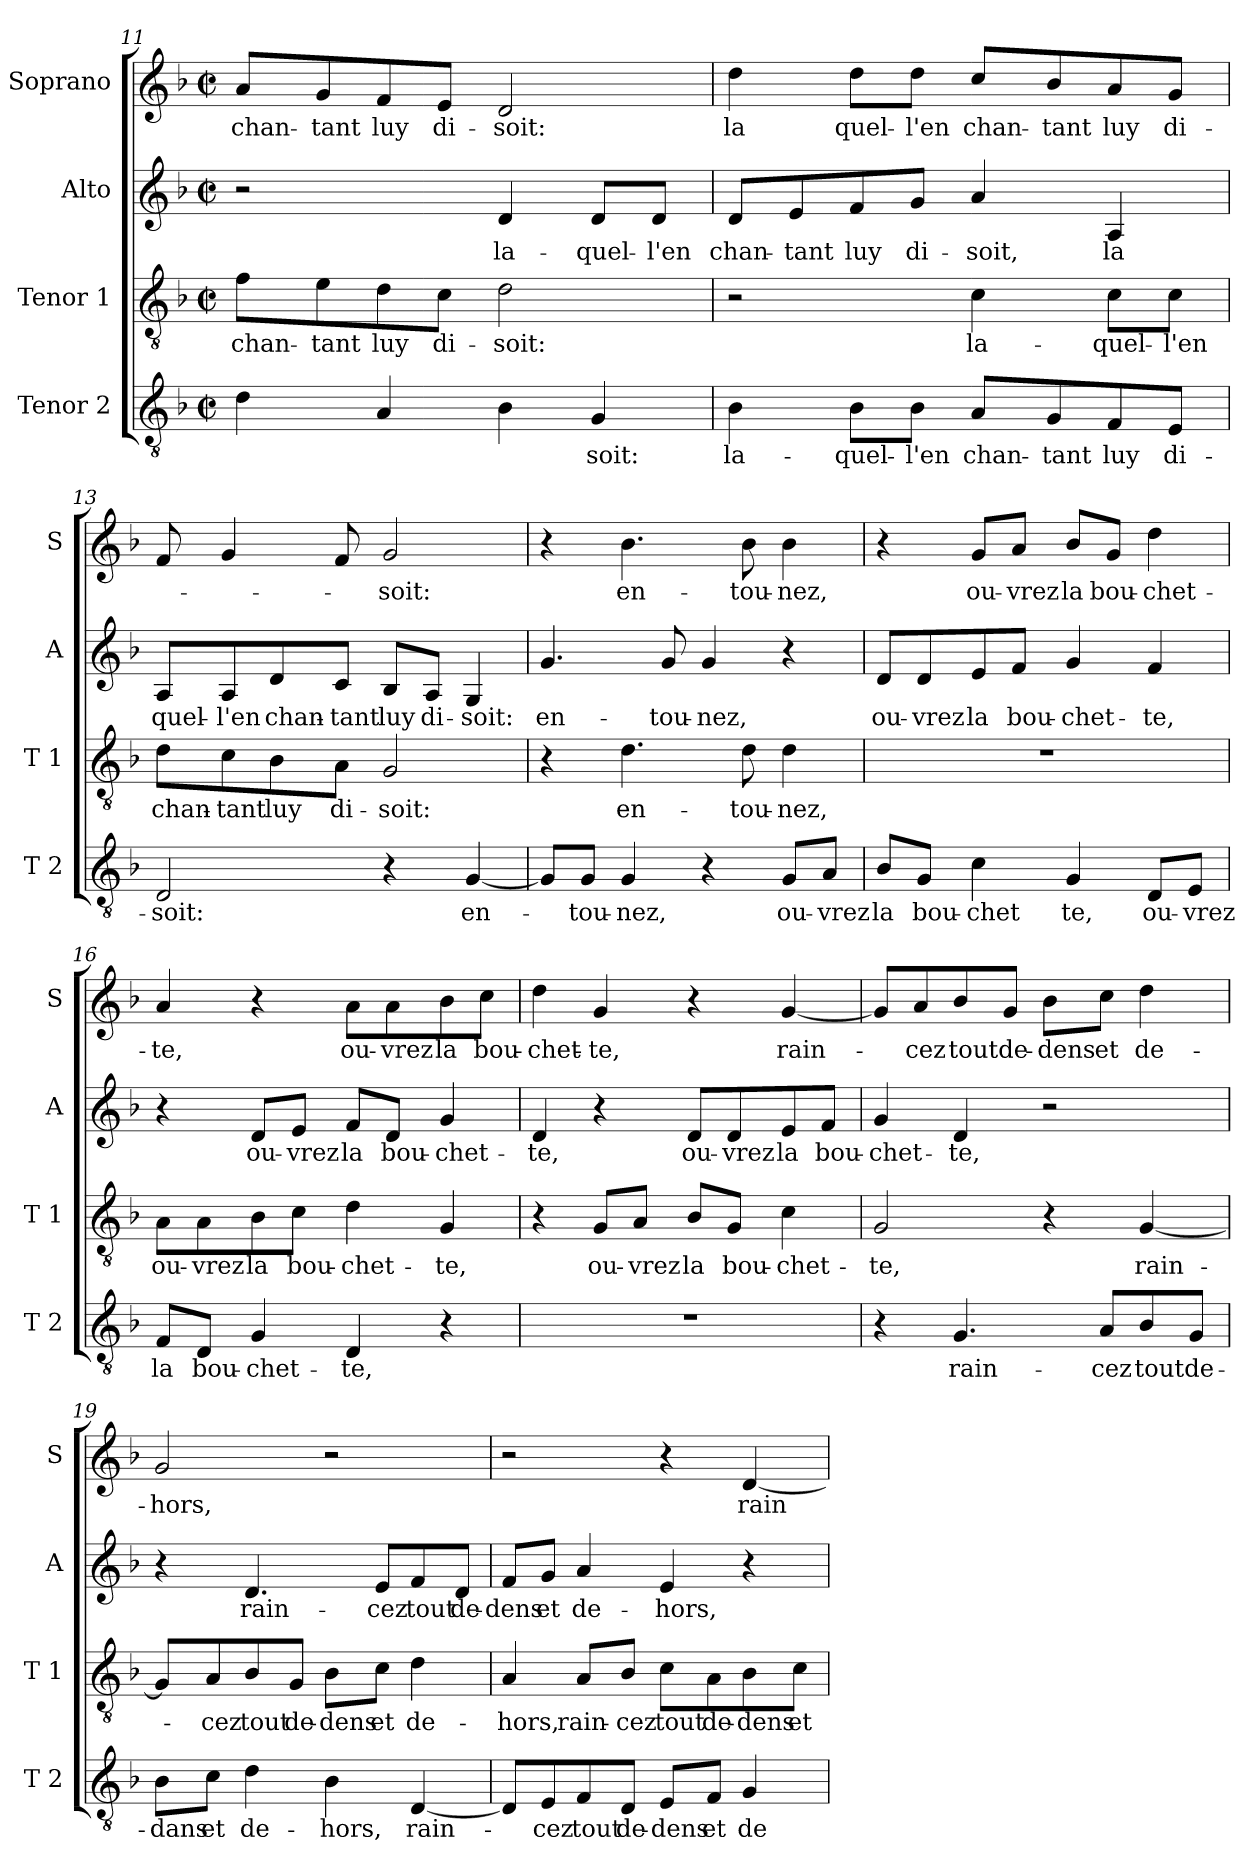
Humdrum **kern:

**kern	**text	**kern	**text	**kern	**text	**kern	**text
*part4	*part4	*part3	*part3	*part2	*part2	*part1	*part1
*staff4	*staff4	*staff3	*staff3	*staff2	*staff2	*staff1	*staff1
*I"Tenor 2	*	*I"Tenor 1	*	*I"Alto	*	*I"Soprano	*
*I'T 2	*	*I'T 1	*	*I'A	*	*I'S	*
*clefGv2	*	*clefGv2	*	*clefG2	*	*clefG2	*
*k[b-]	*	*k[b-]	*	*k[b-]	*	*k[b-]	*
*F:	*	*F:	*	*F:	*	*F:	*
*M2/2	*	*M2/2	*	*M2/2	*	*M2/2	*
*met(c|)	*	*met(c|)	*	*met(c|)	*	*met(c|)	*
=11	=11	=11	=11	=11	=11	=11	=11
!	!	!	!LO:LY:b	!	!	!	!LO:LY:b
4d\	.	8f\L	chan-	2r	.	8a/L	chan-
!	!	!	!LO:LY:b	!	!	!	!LO:LY:b
.	.	8e\	-tant	.	.	8g/	-tant
!	!	!	!LO:LY:b	!	!	!	!LO:LY:b
4A/	.	8d\	luy	.	.	8f/	luy
!	!	!	!LO:LY:b	!	!	!	!LO:LY:b
.	.	8c\J	di-	.	.	8e/J	di-
!	!	!	!LO:LY:b	!	!LO:LY:b	!	!LO:LY:b
4B-\	.	2d\	-soit:	4d/	la-	2d/	-soit:
!	!LO:LY:b	!	!	!	!LO:LY:b	!	!
4G/	-soit:	.	.	8d/L	-quel-	.	.
!	!	!	!	!	!LO:LY:b	!	!
.	.	.	.	8d/J	-l'en	.	.
!!LO:PB:g=z
=12	=12	=12	=12	=12	=12	=12	=12
!	!LO:LY:b	!	!	!	!LO:LY:b	!	!LO:LY:b
4B-\	la-	2r	.	8d/L	chan-	4dd\	la
!	!	!	!	!	!LO:LY:b	!	!
.	.	.	.	8e/	-tant	.	.
!	!LO:LY:b	!	!	!	!LO:LY:b	!	!LO:LY:b
8B-\L	-quel-	.	.	8f/	luy	8dd\L	quel-
!	!LO:LY:b	!	!	!	!LO:LY:b	!	!LO:LY:b
8B-\J	-l'en	.	.	8g/J	di-	8dd\J	-l'en
!	!LO:LY:b	!	!LO:LY:b	!	!LO:LY:b	!	!LO:LY:b
8A/L	chan-	4c\	la-	4a/	-soit,	8cc/L	chan-
!	!LO:LY:b	!	!	!	!	!	!LO:LY:b
8G/	-tant	.	.	.	.	8b-/	-tant
!	!LO:LY:b	!	!LO:LY:b	!	!LO:LY:b	!	!LO:LY:b
8F/	luy	8c\L	-quel-	4A/	la	8a/	luy
!	!LO:LY:b	!	!LO:LY:b	!	!	!	!LO:LY:b
8E/J	di-	8c\J	-l'en	.	.	8g/J	di-
=13	=13	=13	=13	=13	=13	=13	=13
!	!LO:LY:b	!	!LO:LY:b	!	!LO:LY:b	!	!
2D/	-soit:	8d\L	chan-	8A/L	quel-	8f/	.
!	!	!	!LO:LY:b	!	!LO:LY:b	!	!
.	.	8c\	-tant	8A/	-l'en	4g/	.
!	!	!	!LO:LY:b	!	!LO:LY:b	!	!
.	.	8B-\	luy	8d/	chan-	.	.
!	!	!	!LO:LY:b	!	!LO:LY:b	!	!
.	.	8A\J	di-	8c/J	-tant	8f/	.
!	!	!	!LO:LY:b	!	!LO:LY:b	!	!LO:LY:b
4r	.	2G/	-soit:	8B-/L	luy	2g/	-soit:
!	!	!	!	!	!LO:LY:b	!	!
.	.	.	.	8A/J	di-	.	.
!	!LO:LY:b	!	!	!	!LO:LY:b	!	!
[4G/	en-	.	.	4G/	-soit:	.	.
=14	=14	=14	=14	=14	=14	=14	=14
!	!	!	!	!	!LO:LY:b	!	!
8G/L]	.	4r	.	4.g/	en-	4r	.
!	!LO:LY:b	!	!	!	!	!	!
8G/J	-tou-	.	.	.	.	.	.
!	!LO:LY:b	!	!LO:LY:b	!	!	!	!LO:LY:b
4G/	-nez,	4.d\	en-	.	.	4.b-\	en-
!	!	!	!	!	!LO:LY:b	!	!
.	.	.	.	8g/	-tou-	.	.
!	!	!	!	!	!LO:LY:b	!	!
4r	.	.	.	4g/	-nez,	.	.
!	!	!	!LO:LY:b	!	!	!	!LO:LY:b
.	.	8d\	-tou-	.	.	8b-\	-tou-
!	!LO:LY:b	!	!LO:LY:b	!	!	!	!LO:LY:b
8G/L	ou-	4d\	-nez,	4r	.	4b-\	-nez,
!	!LO:LY:b	!	!	!	!	!	!
8A/J	-vrez	.	.	.	.	.	.
=15	=15	=15	=15	=15	=15	=15	=15
!	!LO:LY:b	!	!	!	!LO:LY:b	!	!
8B-/L	la	1r	.	8d/L	ou-	4r	.
!	!LO:LY:b	!	!	!	!LO:LY:b	!	!
8G/J	bou-	.	.	8d/	-vrez	.	.
!	!LO:LY:b	!	!	!	!LO:LY:b	!	!LO:LY:b
4c\	-chet	.	.	8e/	la	8g/L	ou-
!	!	!	!	!	!LO:LY:b	!	!LO:LY:b
.	.	.	.	8f/J	bou-	8a/J	-vrez
!	!LO:LY:b	!	!	!	!LO:LY:b	!	!LO:LY:b
4G/	te,	.	.	4g/	-chet-	8b-/L	la
!	!	!	!	!	!	!	!LO:LY:b
.	.	.	.	.	.	8g/J	bou-
!	!LO:LY:b	!	!	!	!LO:LY:b	!	!LO:LY:b
8D/L	ou-	.	.	4f/	-te,	4dd\	-chet-
!	!LO:LY:b	!	!	!	!	!	!
8E/J	-vrez	.	.	.	.	.	.
!!LO:LB:g=z
=16	=16	=16	=16	=16	=16	=16	=16
!	!LO:LY:b	!	!LO:LY:b	!	!	!	!LO:LY:b
8F/L	la	8A\L	ou-	4r	.	4a/	-te,
!	!LO:LY:b	!	!LO:LY:b	!	!	!	!
8D/J	bou-	8A\	-vrez	.	.	.	.
!	!LO:LY:b	!	!LO:LY:b	!	!LO:LY:b	!	!
4G/	-chet-	8B-\	la	8d/L	ou-	4r	.
!	!	!	!LO:LY:b	!	!LO:LY:b	!	!
.	.	8c\J	bou-	8e/J	-vrez	.	.
!	!LO:LY:b	!	!LO:LY:b	!	!LO:LY:b	!	!LO:LY:b
4D/	-te,	4d\	-chet-	8f/L	la	8a\L	ou-
!	!	!	!	!	!LO:LY:b	!	!LO:LY:b
.	.	.	.	8d/J	bou-	8a\	-vrez
!	!	!	!LO:LY:b	!	!LO:LY:b	!	!LO:LY:b
4r	.	4G/	-te,	4g/	-chet-	8b-\	la
!	!	!	!	!	!	!	!LO:LY:b
.	.	.	.	.	.	8cc\J	bou-
=17	=17	=17	=17	=17	=17	=17	=17
!	!	!	!	!	!LO:LY:b	!	!LO:LY:b
1r	.	4r	.	4d/	-te,	4dd\	-chet-
!	!	!	!LO:LY:b	!	!	!	!LO:LY:b
.	.	8G/L	ou-	4r	.	4g/	-te,
!	!	!	!LO:LY:b	!	!	!	!
.	.	8A/J	-vrez	.	.	.	.
!	!	!	!LO:LY:b	!	!LO:LY:b	!	!
.	.	8B-/L	la	8d/L	ou-	4r	.
!	!	!	!LO:LY:b	!	!LO:LY:b	!	!
.	.	8G/J	bou-	8d/	-vrez	.	.
!	!	!	!LO:LY:b	!	!LO:LY:b	!	!LO:LY:b
.	.	4c\	-chet-	8e/	la	[4g/	rain-
!	!	!	!	!	!LO:LY:b	!	!
.	.	.	.	8f/J	bou-	.	.
=18	=18	=18	=18	=18	=18	=18	=18
!	!	!	!LO:LY:b	!	!LO:LY:b	!	!
4r	.	2G/	-te,	4g/	-chet-	8g/L]	.
!	!	!	!	!	!	!	!LO:LY:b
.	.	.	.	.	.	8a/	-cez
!	!LO:LY:b	!	!	!	!LO:LY:b	!	!LO:LY:b
4.G/	rain-	.	.	4d/	-te,	8b-/	tout
!	!	!	!	!	!	!	!LO:LY:b
.	.	.	.	.	.	8g/J	de-
!	!	!	!	!	!	!	!LO:LY:b
.	.	4r	.	2r	.	8b-\L	-dens
!	!LO:LY:b	!	!	!	!	!	!LO:LY:b
8A/L	-cez	.	.	.	.	8cc\J	et
!	!LO:LY:b	!	!LO:LY:b	!	!	!	!LO:LY:b
8B-/	tout	[4G/	rain-	.	.	4dd\	de-
!	!LO:LY:b	!	!	!	!	!	!
8G/J	de-	.	.	.	.	.	.
=19	=19	=19	=19	=19	=19	=19	=19
!	!LO:LY:b	!	!	!	!	!	!LO:LY:b
8B-\L	-dans	8G/L]	.	4r	.	2g/	-hors,
!	!LO:LY:b	!	!LO:LY:b	!	!	!	!
8c\J	et	8A/	-cez	.	.	.	.
!	!LO:LY:b	!	!LO:LY:b	!	!LO:LY:b	!	!
4d\	de-	8B-/	tout	4.d/	rain-	.	.
!	!	!	!LO:LY:b	!	!	!	!
.	.	8G/J	de-	.	.	.	.
!	!LO:LY:b	!	!LO:LY:b	!	!	!	!
4B-\	-hors,	8B-\L	-dens	.	.	2r	.
!	!	!	!LO:LY:b	!	!LO:LY:b	!	!
.	.	8c\J	et	8e/L	-cez	.	.
!	!LO:LY:b	!	!LO:LY:b	!	!LO:LY:b	!	!
[4D/	rain-	4d\	de-	8f/	tout	.	.
!	!	!	!	!	!LO:LY:b	!	!
.	.	.	.	8d/J	de-	.	.
!!LO:LB:g=z
=20	=20	=20	=20	=20	=20	=20	=20
!	!	!	!LO:LY:b	!	!LO:LY:b	!	!
8D/L]	.	4A/	-hors,	8f/L	-dens	2r	.
!	!LO:LY:b	!	!	!	!LO:LY:b	!	!
8E/	-cez	.	.	8g/J	et	.	.
!	!LO:LY:b	!	!LO:LY:b	!	!LO:LY:b	!	!
8F/	tout	8A/L	rain-	4a/	de-	.	.
!	!LO:LY:b	!	!LO:LY:b	!	!	!	!
8D/J	de-	8B-/J	-cez	.	.	.	.
!	!LO:LY:b	!	!LO:LY:b	!	!LO:LY:b	!	!
8E/L	-dens	8c\L	tout	4e/	-hors,	4r	.
!	!LO:LY:b	!	!LO:LY:b	!	!	!	!
8F/J	et	8A\	de-	.	.	.	.
!	!LO:LY:b	!	!LO:LY:b	!	!	!	!LO:LY:b
4G/	de-	8B-\	-dens	4r	.	[4d/	rain-
!	!	!	!LO:LY:b	!	!	!	!
.	.	8c\J	et	.	.	.	.
=	=	=	=	=	=	=	=
*-	*-	*-	*-	*-	*-	*-	*-
